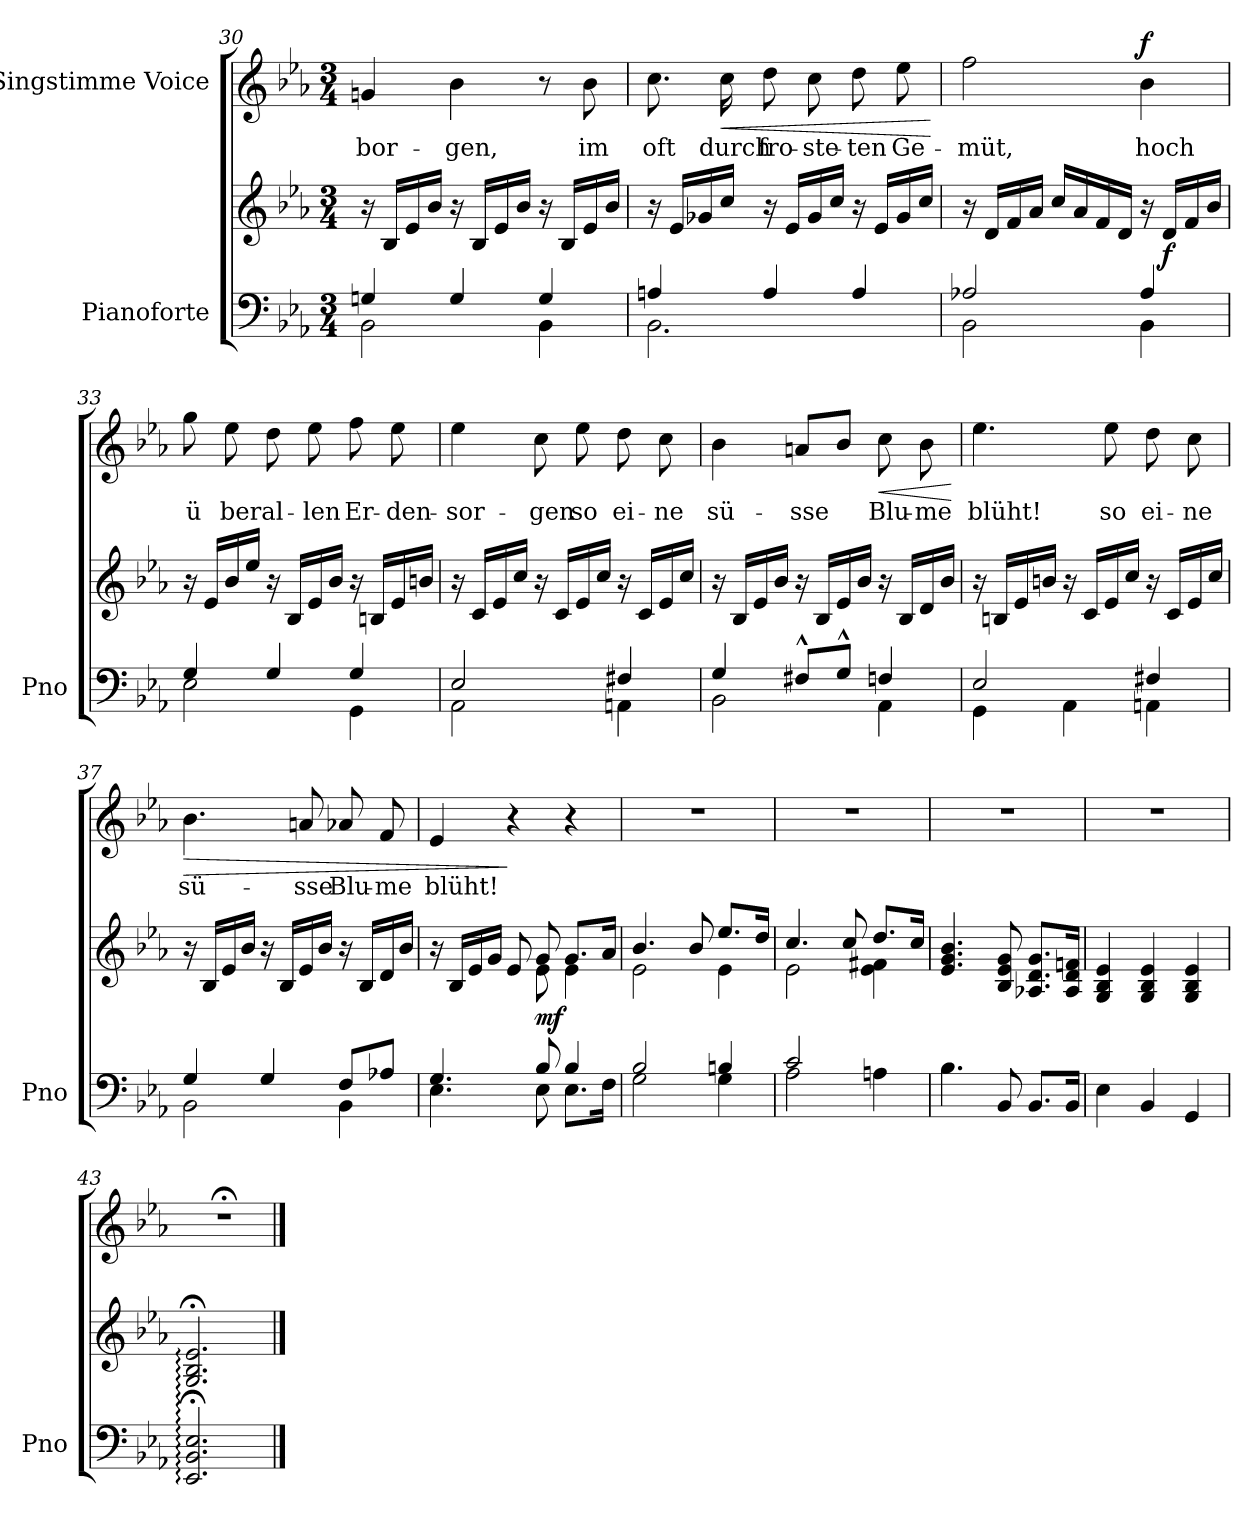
**kern	**kern	**dynam	**kern	**text	**dynam
*part2	*part2	*part2	*part1	*part1	*part1
*staff3	*staff2	*staff2/3	*staff1	*staff1	*staff1
*I"Pianoforte	*	*	*I"Singstimme Voice	*	*
*I'Pno	*	*	*	*	*
*clefF4	*clefG2	*	*clefG2	*	*
*k[b-e-a-]	*k[b-e-a-]	*	*k[b-e-a-]	*	*
*M3/4	*M3/4	*	*M3/4	*	*
=30	=30	=30	=30	=30	=30
*^	*	*	*	*	*
4Gn/	2BB-\	16r	.	4gn/	-bor-	.
.	.	16B-/LL	.	.	.	.
.	.	16e-/	.	.	.	.
.	.	16b-/JJ	.	.	.	.
4G/	.	16r	.	4b-\	-gen,	.
.	.	16B-/LL	.	.	.	.
.	.	16e-/	.	.	.	.
.	.	16b-/JJ	.	.	.	.
4G/	4BB-\	16r	.	8r	.	.
.	.	16B-/LL	.	.	.	.
.	.	16e-/	.	8b-\	im	.
.	.	16b-/JJ	.	.	.	.
=31	=31	=31	=31	=31	=31	=31
4An/	2.BB-\	16r	.	8.cc\	oft	.
.	.	16e-/LL	.	.	.	.
.	.	16g-X/	.	.	.	.
!	!	!	!	!	!	!LO:HP:b
.	.	16cc/JJ	.	16cc\	durch	<
4A/	.	16r	.	8dd\	fro-	.
.	.	16e-/LL	.	.	.	.
.	.	16g-/	.	8cc\	-ste-	.
.	.	16cc/JJ	.	.	.	.
4A/	.	16r	.	8dd\	-ten	.
.	.	16e-/LL	.	.	.	.
.	.	16g-/	.	8ee-\	Ge-	.
.	.	16cc/JJ	.	.	.	.
*v	*v	*	*	*	*	*
.	.	.	.	.	[
=32	=32	=32	=32	=32	=32
*^	*	*	*	*	*
2A-X/	2BB-\	16r	.	2ff\	-müt,	.
.	.	16d/LL	.	.	.	.
.	.	16f/	.	.	.	.
.	.	16a-/JJ	.	.	.	.
.	.	16cc/LL	.	.	.	.
.	.	16a-/	.	.	.	.
.	.	16f/	.	.	.	.
.	.	16d/JJ	.	.	.	.
!	!	!	!	!	!	!LO:DY:a
4A-/	4BB-\	16r	.	4b-\	hoch	f
!	!	!	!LO:DY:b	!	!	!
.	.	16d/LL	f	.	.	.
.	.	16f/	.	.	.	.
.	.	16b-/JJ	.	.	.	.
=33	=33	=33	=33	=33	=33	=33
4G/	2E-\	16r	.	8gg\	ü	.
.	.	16e-/LL	.	.	.	.
.	.	16b-/	.	8ee-\	ber	.
.	.	16ee-/JJ	.	.	.	.
4G/	.	16r	.	8dd\	al-	.
.	.	16B-/LL	.	.	.	.
.	.	16e-/	.	8ee-\	-len	.
.	.	16b-/JJ	.	.	.	.
4G/	4GG\	16r	.	8ff\	Er-	.
.	.	16Bn/LL	.	.	.	.
.	.	16e-/	.	8ee-\	-den-	.
.	.	16bn/JJ	.	.	.	.
=34	=34	=34	=34	=34	=34	=34
2E-/	2AA-\	16r	.	4ee-\	-sor-	.
.	.	16c/LL	.	.	.	.
.	.	16e-/	.	.	.	.
.	.	16cc/JJ	.	.	.	.
.	.	16r	.	8cc\	-gen	.
.	.	16c/LL	.	.	.	.
.	.	16e-/	.	8ee-\	so	.
.	.	16cc/JJ	.	.	.	.
4F#X/	4AAn\	16r	.	8dd\	ei-	.
.	.	16c/LL	.	.	.	.
.	.	16e-/	.	8cc\	-ne	.
.	.	16cc/JJ	.	.	.	.
=35	=35	=35	=35	=35	=35	=35
4G/	2BB-\	16r	.	4b-\	sü-	.
.	.	16B-/LL	.	.	.	.
.	.	16e-/	.	.	.	.
.	.	16b-/JJ	.	.	.	.
8F#X^^/L	.	16r	.	8an/L	-sse	.
.	.	16B-/LL	.	.	.	.
8G^^/J	.	16e-/	.	8b-/J	.	.
.	.	16b-/JJ	.	.	.	.
!	!	!	!	!	!	!LO:HP:b
4Fn/	4AA-\	16r	.	8cc\	Blu-	<
.	.	16B-/LL	.	.	.	.
.	.	16d/	.	8b-\	-me	.
.	.	16b-/JJ	.	.	.	.
*v	*v	*	*	*	*	*
.	.	.	.	.	[
=36	=36	=36	=36	=36	=36
*^	*	*	*	*	*
2E-/	4GG\	16r	.	4.ee-\	blüht!	.
.	.	16Bn/LL	.	.	.	.
.	.	16e-/	.	.	.	.
.	.	16bn/JJ	.	.	.	.
.	4AA-\	16r	.	.	.	.
.	.	16c/LL	.	.	.	.
.	.	16e-/	.	8ee-\	so	.
.	.	16cc/JJ	.	.	.	.
4F#X/	4AAn\	16r	.	8dd\	ei-	.
.	.	16c/LL	.	.	.	.
.	.	16e-/	.	8cc\	-ne	.
.	.	16cc/JJ	.	.	.	.
=37	=37	=37	=37	=37	=37	=37
!	!	!	!	!	!	!LO:HP:b
4G/	2BB-\	16r	.	4.b-\	sü-	>
.	.	16B-/LL	.	.	.	.
.	.	16e-/	.	.	.	.
.	.	16b-/JJ	.	.	.	.
4G/	.	16r	.	.	.	.
.	.	16B-/LL	.	.	.	.
.	.	16e-/	.	8an/	-sse	.
.	.	16b-/JJ	.	.	.	.
8F/L	4BB-\	16r	.	8a-X/	Blu-	.
.	.	16B-/LL	.	.	.	.
8A-X/J	.	16d/	.	8f/	-me	.
.	.	16b-/JJ	.	.	.	.
=38	=38	=38	=38	=38	=38	=38
*	*	*^	*	*	*	*
4.G/	4.E-\	16r	4.ryy	.	4e-/	blüht!	.
.	.	16B-/LL	.	.	.	.	.
.	.	16e-/	.	.	.	.	.
.	.	16g/JJ	.	.	.	.	.
.	.	8e-/	.	.	4r	.	]
!	!	!	!	!LO:DY:b	!	!	!
8B-/	8E-\	8g/	8e-\	mf	.	.	.
4B-/	8.E-\L	8.g/L	4e-\	.	4r	.	.
.	16F\Jk	16a-/Jk	.	.	.	.	.
=39	=39	=39	=39	=39	=39	=39	=39
2B-/	2G\	4.b-/	2e-\	.	2.r	.	.
.	.	8b-/	.	.	.	.	.
4Bn/	4G\	8.ee-/L	4e-\	.	.	.	.
.	.	16dd/Jk	.	.	.	.	.
=40	=40	=40	=40	=40	=40	=40	=40
2c/	2A-\	4.cc/	2e-\	.	2.r	.	.
.	.	8cc/	.	.	.	.	.
4An\	4ryy	8.dd/L	4e-\ 4f#X\	.	.	.	.
.	.	16cc/Jk	.	.	.	.	.
*v	*v	*	*	*	*	*	*
*	*v	*v	*	*	*	*
=41	=41	=41	=41	=41	=41
4.B-\	4.e-/ 4.g/ 4.b-/	.	2.r	.	.
8BB-/	8B-/ 8e-/ 8g/	.	.	.	.
8.BB-/L	8.A-X/ 8.d/ 8.g/L	.	.	.	.
16BB-/Jk	16A-/ 16d/ 16fn/Jk	.	.	.	.
=42	=42	=42	=42	=42	=42
4E-\	4G/ 4B-/ 4e-/	.	2.r	.	.
4BB-/	4G/ 4B-/ 4e-/	.	.	.	.
4GG/	4G/ 4B-/ 4e-/	.	.	.	.
=43	=43	=43	=43	=43	=43
2.EE-/::; 2.BB-/::; 2.E-/::;	2.G/::;< 2.B-/::;< 2.e-/::;<	.	2.r;<	.	.
==	==	==	==	==	==
*-	*-	*-	*-	*-	*-
